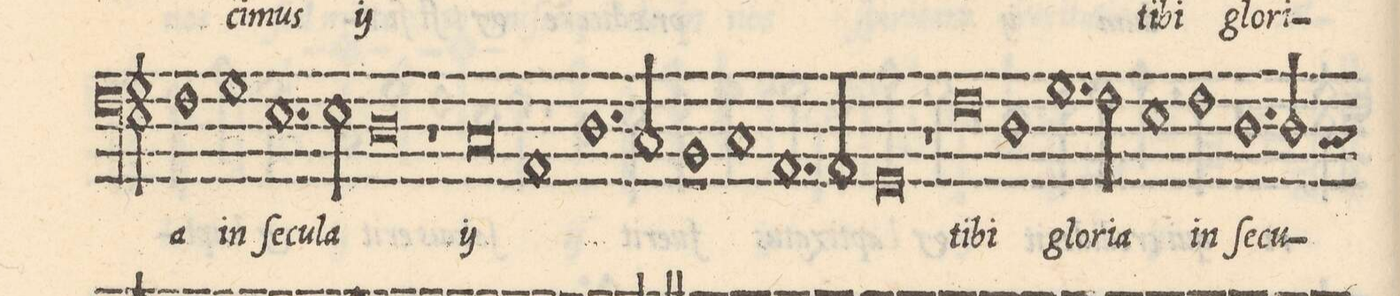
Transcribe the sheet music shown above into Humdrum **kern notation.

**kern	**text
*I"BASSVS	*
*clefF4	*
*k[]	*
*met(O|3)	*
*M3/1	*
1F	-a
=54-	=54-
1G	in
1.E	ſe-
2E\	-cu-
=55-	=55-
0D	-la
1r	.
=56-	=56-
*	*ij
0C	ti-
1AA	-bi
=57-	=57-
1.D	glo-
2C/	-ri-
1BB	-a
=58-	=58-
1C	in
1.AA	ſe-
2AA/	-cu-
=59-	=59-
0GGny	-la
*	*Xij
1r	.
=60-	=60-
0F	ti-
1D	-bi
=61-	=61-
1.G	glo-
2F\	-ri-
1E	-a
=62-	=62-
1F	in
1.D	ſe-
2D/	-cu-
*custos:C	*
=63-	=63-
*-	*-
